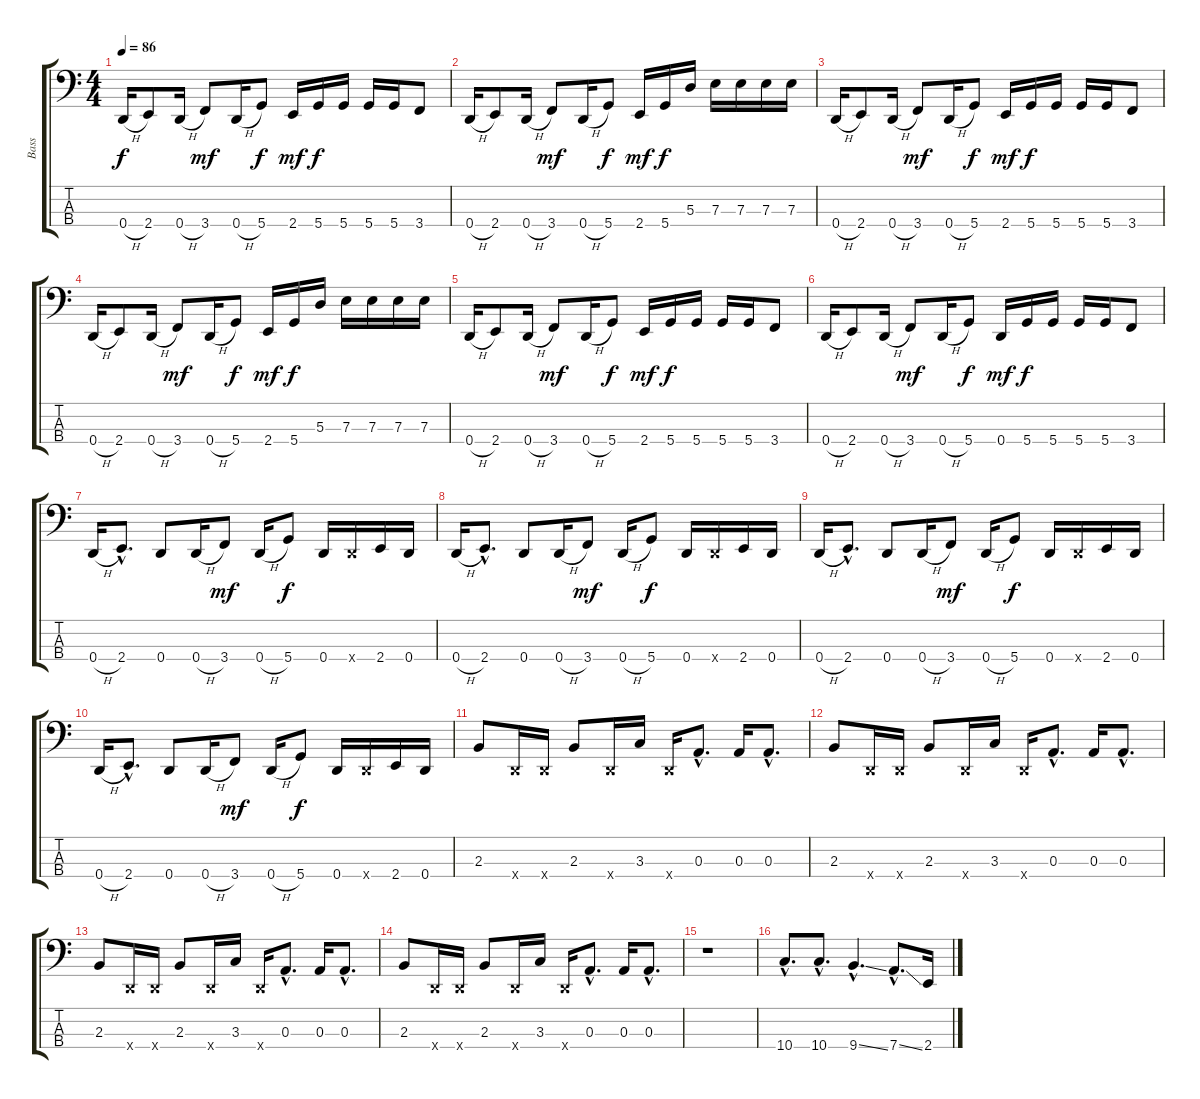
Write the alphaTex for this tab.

\track ("Bass" "Bass") {instrument electricbasspick}
\staff {score tabs}
\tuning (G2 D2 A1 D1) {hide}
\ts (4 4)
\tempo 86
\clef f4
\ks c
0.4{h}.16{dy f} 2.4.8 0.4{h}.16 3.4.8{dy mf} 0.4{h}.16 5.4.8{dy f} 2.4.16{dy mf} 5.4.16{dy f} 5.4.16 5.4.16 5.4.16 3.4.8 |
0.4{h}.16 2.4.8 0.4{h}.16 3.4.8{dy mf} 0.4{h}.16 5.4.8{dy f} 2.4.16{dy mf} 5.4.16{dy f} 5.3.16 7.3.16 7.3.16 7.3.16 7.3.16 |
0.4{h}.16 2.4.8 0.4{h}.16 3.4.8{dy mf} 0.4{h}.16 5.4.8{dy f} 2.4.16{dy mf} 5.4.16{dy f} 5.4.16 5.4.16 5.4.16 3.4.8 |
0.4{h}.16 2.4.8 0.4{h}.16 3.4.8{dy mf} 0.4{h}.16 5.4.8{dy f} 2.4.16{dy mf} 5.4.16{dy f} 5.3.16 7.3.16 7.3.16 7.3.16 7.3.16 |
0.4{h}.16 2.4.8 0.4{h}.16 3.4.8{dy mf} 0.4{h}.16 5.4.8{dy f} 2.4.16{dy mf} 5.4.16{dy f} 5.4.16 5.4.16 5.4.16 3.4.8 |
0.4{h}.16 2.4.8 0.4{h}.16 3.4.8{dy mf} 0.4{h}.16 5.4.8{dy f} 0.4.16{dy mf} 5.4.16{dy f} 5.4.16 5.4.16 5.4.16 3.4.8 |
0.4{h}.16 2.4{hac}.8{d} 0.4.8 0.4{h}.16 3.4.8{dy mf} 0.4{h}.16 5.4.8{dy f} 0.4.16 0.4{x}.16 2.4.16 0.4.16 |
0.4{h}.16 2.4{hac}.8{d} 0.4.8 0.4{h}.16 3.4.8{dy mf} 0.4{h}.16 5.4.8{dy f} 0.4.16 0.4{x}.16 2.4.16 0.4.16 |
0.4{h}.16 2.4{hac}.8{d} 0.4.8 0.4{h}.16 3.4.8{dy mf} 0.4{h}.16 5.4.8{dy f} 0.4.16 0.4{x}.16 2.4.16 0.4.16 |
0.4{h}.16 2.4{hac}.8{d} 0.4.8 0.4{h}.16 3.4.8{dy mf} 0.4{h}.16 5.4.8{dy f} 0.4.16 0.4{x}.16 2.4.16 0.4.16 |
2.3.8 0.4{x}.16 0.4{x}.16 2.3.8 0.4{x}.16 3.3.16 0.4{x}.16 0.3{hac}.8{d} 0.3.16 0.3{hac}.8{d} |
2.3.8 0.4{x}.16 0.4{x}.16 2.3.8 0.4{x}.16 3.3.16 0.4{x}.16 0.3{hac}.8{d} 0.3.16 0.3{hac}.8{d} |
2.3.8 0.4{x}.16 0.4{x}.16 2.3.8 0.4{x}.16 3.3.16 0.4{x}.16 0.3{hac}.8{d} 0.3.16 0.3{hac}.8{d} |
2.3.8 0.4{x}.16 0.4{x}.16 2.3.8 0.4{x}.16 3.3.16 0.4{x}.16 0.3{hac}.8{d} 0.3.16 0.3{hac}.8{d} |
r.1 |
10.4{hac}.8{d} 10.4{hac}.8{d} 9.4{ss hac}.4{d} 7.4{ss hac}.8{d} 2.4.16
